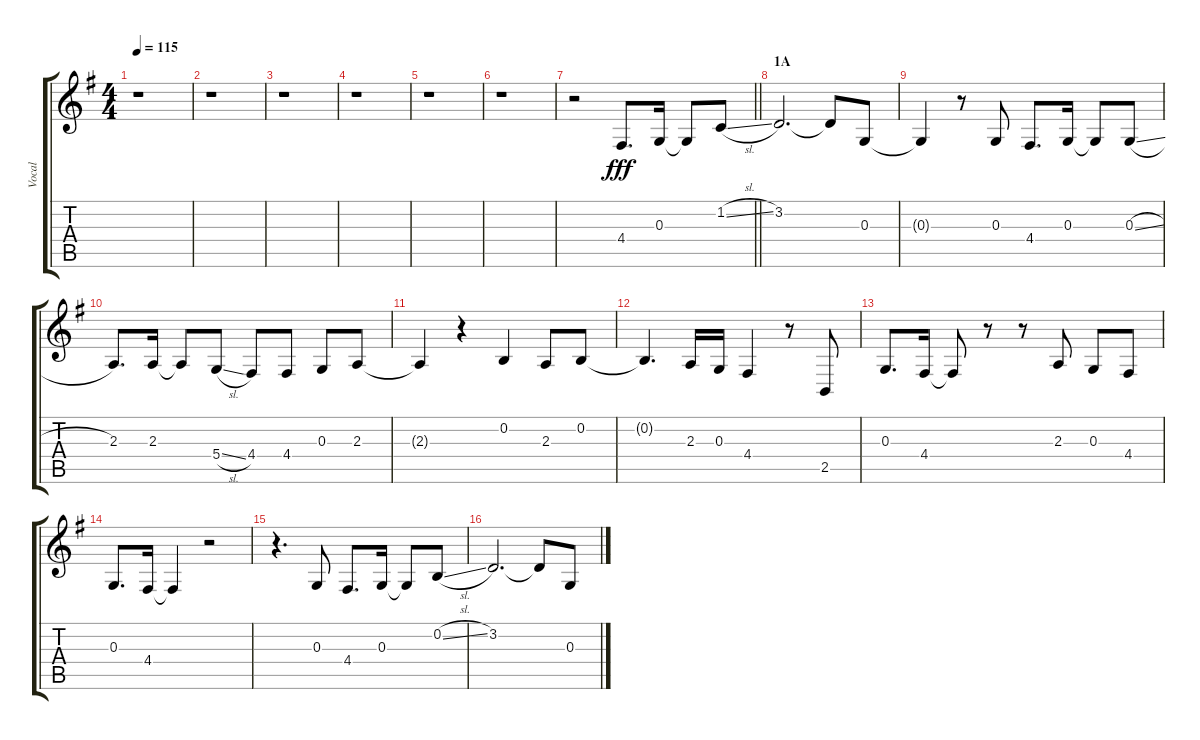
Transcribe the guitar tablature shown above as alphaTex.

\track ("Vocal" "Vocal") {instrument voiceoohs}
\staff {score tabs}
\tuning (E4 B3 G3 D3 A2 E2) {hide}
\ts (4 4)
\tempo 115
\clef g2
\ks g
r.1{dy fff} |
r.1 |
r.1 |
r.1 |
r.1 |
r.1 |
\barLineRight lightlight
r.2 4.4.8{d} 0.3.16 0.3{t}.8 1.2{sl}.8 |
\section ("" "1A")
3.2.2{d} 3.2{t}.8 0.3.8 |
0.3{t}.4 r.8 0.3.8 4.4.8{d} 0.3.16 0.3{t}.8 0.3{sl}.8 |
2.3.8{d} 2.3.16 2.3{t}.8 5.4{sl}.8 4.4.8 4.4.8 0.3.8 2.3.8 |
2.3{t}.4 r.4 0.2.4 2.3.8 0.2.8 |
0.2{t}.4{d} 2.3.16 0.3.16 4.4.4 r.8 2.5.8 |
0.3.8{d} 4.4.16 4.4{t}.8 r.8 r.8 2.3.8 0.3.8 4.4.8 |
0.3.8{d} 4.4.16 4.4{t}.4 r.2 |
r.4{d} 0.3.8 4.4.8{d} 0.3.16 0.3{t}.8 0.2{sl}.8 |
3.2.2{d} 3.2{t}.8 0.3.8
